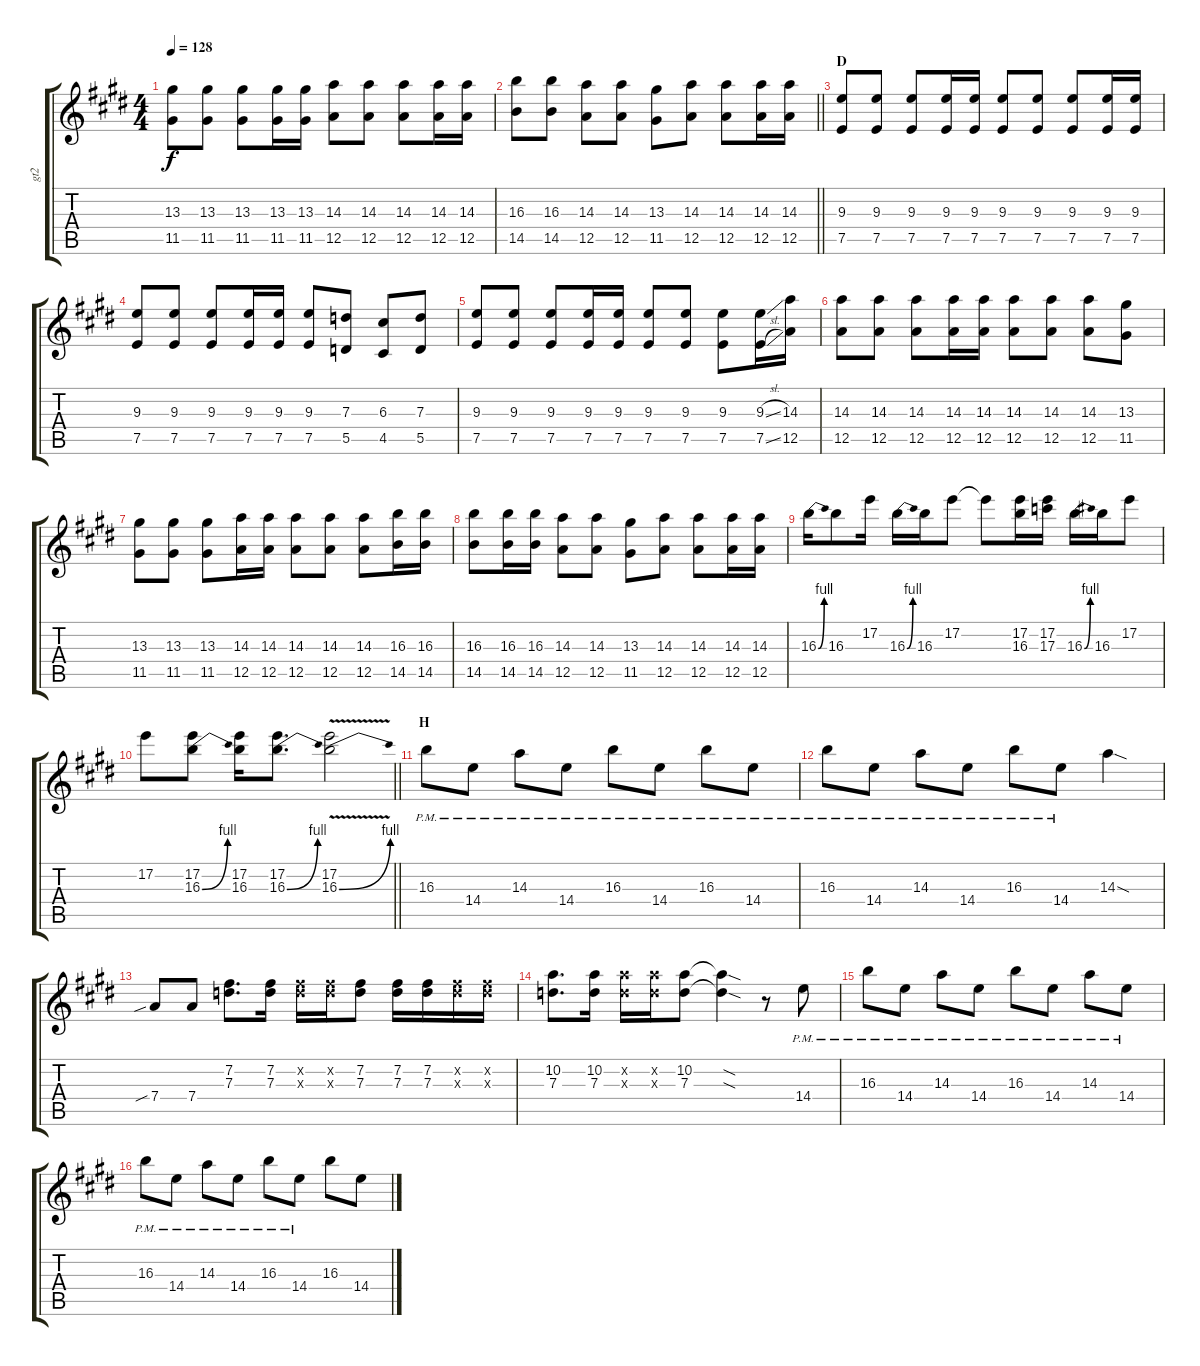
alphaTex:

\track ("gt2" "gt2") {instrument distortionguitar}
\staff {score tabs}
\tuning (E4 B3 G3 D3 A2 E2) {hide}
\ts (4 4)
\tempo 128
\clef g2
\ks e
(13.3 11.5).8{dy f} (13.3 11.5).8 (13.3 11.5).8 (13.3 11.5).16 (13.3 11.5).16 (14.3 12.5).8 (14.3 12.5).8 (14.3 12.5).8 (14.3 12.5).16 (14.3 12.5).16 |
\barLineRight lightlight
(16.3 14.5).8 (16.3 14.5).8 (14.3 12.5).8 (14.3 12.5).8 (13.3 11.5).8 (14.3 12.5).8 (14.3 12.5).8 (14.3 12.5).16 (14.3 12.5).16 |
\section ("" "D")
(9.3 7.5).8 (9.3 7.5).8 (9.3 7.5).8 (9.3 7.5).16 (9.3 7.5).16 (9.3 7.5).8 (9.3 7.5).8 (9.3 7.5).8 (9.3 7.5).16 (9.3 7.5).16 |
(9.3 7.5).8 (9.3 7.5).8 (9.3 7.5).8 (9.3 7.5).16 (9.3 7.5).16 (9.3 7.5).8 (7.3 5.5).8 (6.3 4.5).8 (7.3 5.5).8 |
(9.3 7.5).8 (9.3 7.5).8 (9.3 7.5).8 (9.3 7.5).16 (9.3 7.5).16 (9.3 7.5).8 (9.3 7.5).8 (9.3 7.5).8 (9.3{sl} 7.5{sl}).16 (14.3 12.5).16 |
(14.3 12.5).8 (14.3 12.5).8 (14.3 12.5).8 (14.3 12.5).16 (14.3 12.5).16 (14.3 12.5).8 (14.3 12.5).8 (14.3 12.5).8 (13.3 11.5).8 |
(13.3 11.5).8 (13.3 11.5).8 (13.3 11.5).8 (14.3 12.5).16 (14.3 12.5).16 (14.3 12.5).8 (14.3 12.5).8 (14.3 12.5).8 (16.3 14.5).16 (16.3 14.5).16 |
(16.3 14.5).8 (16.3 14.5).16 (16.3 14.5).16 (14.3 12.5).8 (14.3 12.5).8 (13.3 11.5).8 (14.3 12.5).8 (14.3 12.5).8 (14.3 12.5).16 (14.3 12.5).16 |
16.3{be (bend 0 0 60 4)}.16 16.3.8 17.2.16 16.3{be (bend 0 0 60 4)}.16 16.3.16 17.2.8 17.2{t}.8 (17.2 16.3).16 (17.2 17.3).16 16.3{be (bend 0 0 60 4)}.16 16.3.16 17.2.8 |
\barLineRight lightlight
17.2.8 (17.2 16.3{be (bend 0 0 60 4)}).8 (17.2 16.3).16 (17.2 16.3{be (bend 0 0 60 4)}).8{d} (17.2{v} 16.3{be (bend 0 0 60 4) v}).2 |
\section ("" "H")
16.3{pm}.8 14.4{pm}.8 14.3{pm}.8 14.4{pm}.8 16.3{pm}.8 14.4{pm}.8 16.3{pm}.8 14.4{pm}.8 |
16.3{pm}.8 14.4{pm}.8 14.3{pm}.8 14.4{pm}.8 16.3{pm}.8 14.4{pm}.8 14.3{sod}.4 |
7.4{sib}.8 7.4.8 (7.2 7.3).8{d} (7.2 7.3).16 (7.2{x} 7.3{x}).16 (7.2{x} 7.3{x}).16 (7.2 7.3).8 (7.2 7.3).16 (7.2 7.3).16 (7.2{x} 7.3{x}).16 (7.2{x} 7.3{x}).16 |
(10.2 7.3).8{d} (10.2 7.3).16 (10.2{x} 7.3{x}).16 (10.2{x} 7.3{x}).16 (10.2 7.3).8 (10.2{sod t} 7.3{sod t}).4 r.8 14.4{pm}.8 |
16.3{pm}.8 14.4{pm}.8 14.3{pm}.8 14.4{pm}.8 16.3{pm}.8 14.4{pm}.8 14.3{pm}.8 14.4{pm}.8 |
16.3{pm}.8 14.4{pm}.8 14.3{pm}.8 14.4{pm}.8 16.3{pm}.8 14.4{pm}.8 16.3.8 14.4.8
